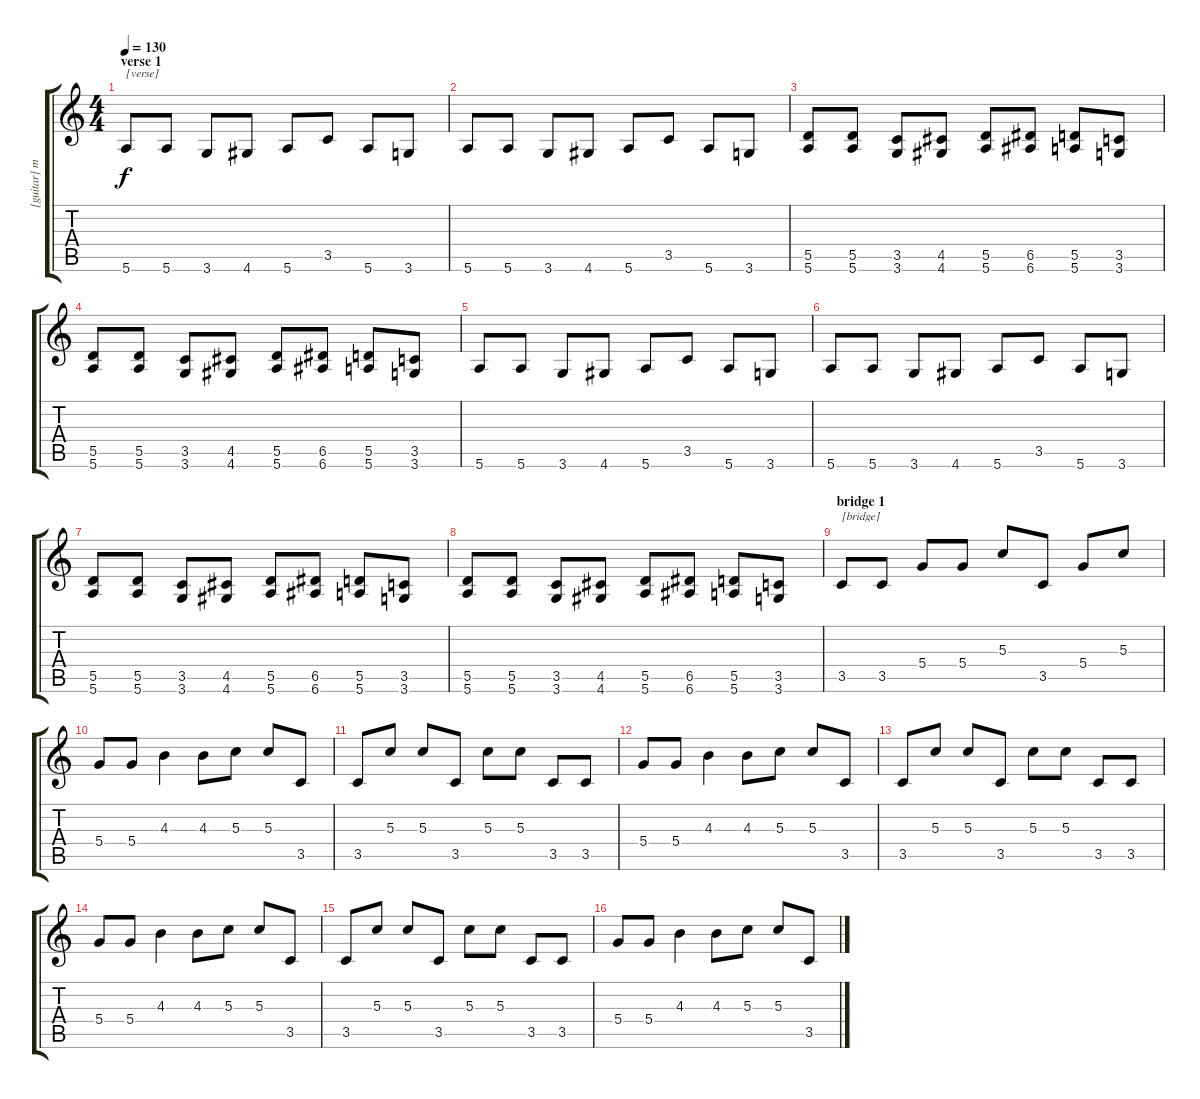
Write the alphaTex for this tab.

\track ("[guitar] matt" "[guitar] m") {instrument overdrivenguitar}
\staff {score tabs}
\tuning (E4 B3 G3 D3 A2 E2) {hide}
\ts (4 4)
\section ("" "verse 1")
\tempo 130
\clef g2
\ks c
5.6.8{txt "[verse]" dy f} 5.6.8 3.6.8 4.6.8 5.6.8 3.5.8 5.6.8 3.6.8 |
5.6.8 5.6.8 3.6.8 4.6.8 5.6.8 3.5.8 5.6.8 3.6.8 |
(5.5 5.6).8 (5.5 5.6).8 (3.5 3.6).8 (4.5 4.6).8 (5.5 5.6).8 (6.5 6.6).8 (5.5 5.6).8 (3.5 3.6).8 |
(5.5 5.6).8 (5.5 5.6).8 (3.5 3.6).8 (4.5 4.6).8 (5.5 5.6).8 (6.5 6.6).8 (5.5 5.6).8 (3.5 3.6).8 |
5.6.8 5.6.8 3.6.8 4.6.8 5.6.8 3.5.8 5.6.8 3.6.8 |
5.6.8 5.6.8 3.6.8 4.6.8 5.6.8 3.5.8 5.6.8 3.6.8 |
(5.5 5.6).8 (5.5 5.6).8 (3.5 3.6).8 (4.5 4.6).8 (5.5 5.6).8 (6.5 6.6).8 (5.5 5.6).8 (3.5 3.6).8 |
(5.5 5.6).8 (5.5 5.6).8 (3.5 3.6).8 (4.5 4.6).8 (5.5 5.6).8 (6.5 6.6).8 (5.5 5.6).8 (3.5 3.6).8 |
\section ("" "bridge 1")
3.5.8{txt "[bridge]"} 3.5.8 5.4.8 5.4.8 5.3.8 3.5.8 5.4.8 5.3.8 |
5.4.8 5.4.8 4.3.4 4.3.8 5.3.8 5.3.8 3.5.8 |
3.5.8 5.3.8 5.3.8 3.5.8 5.3.8 5.3.8 3.5.8 3.5.8 |
5.4.8 5.4.8 4.3.4 4.3.8 5.3.8 5.3.8 3.5.8 |
3.5.8 5.3.8 5.3.8 3.5.8 5.3.8 5.3.8 3.5.8 3.5.8 |
5.4.8 5.4.8 4.3.4 4.3.8 5.3.8 5.3.8 3.5.8 |
3.5.8 5.3.8 5.3.8 3.5.8 5.3.8 5.3.8 3.5.8 3.5.8 |
5.4.8 5.4.8 4.3.4 4.3.8 5.3.8 5.3.8 3.5.8
